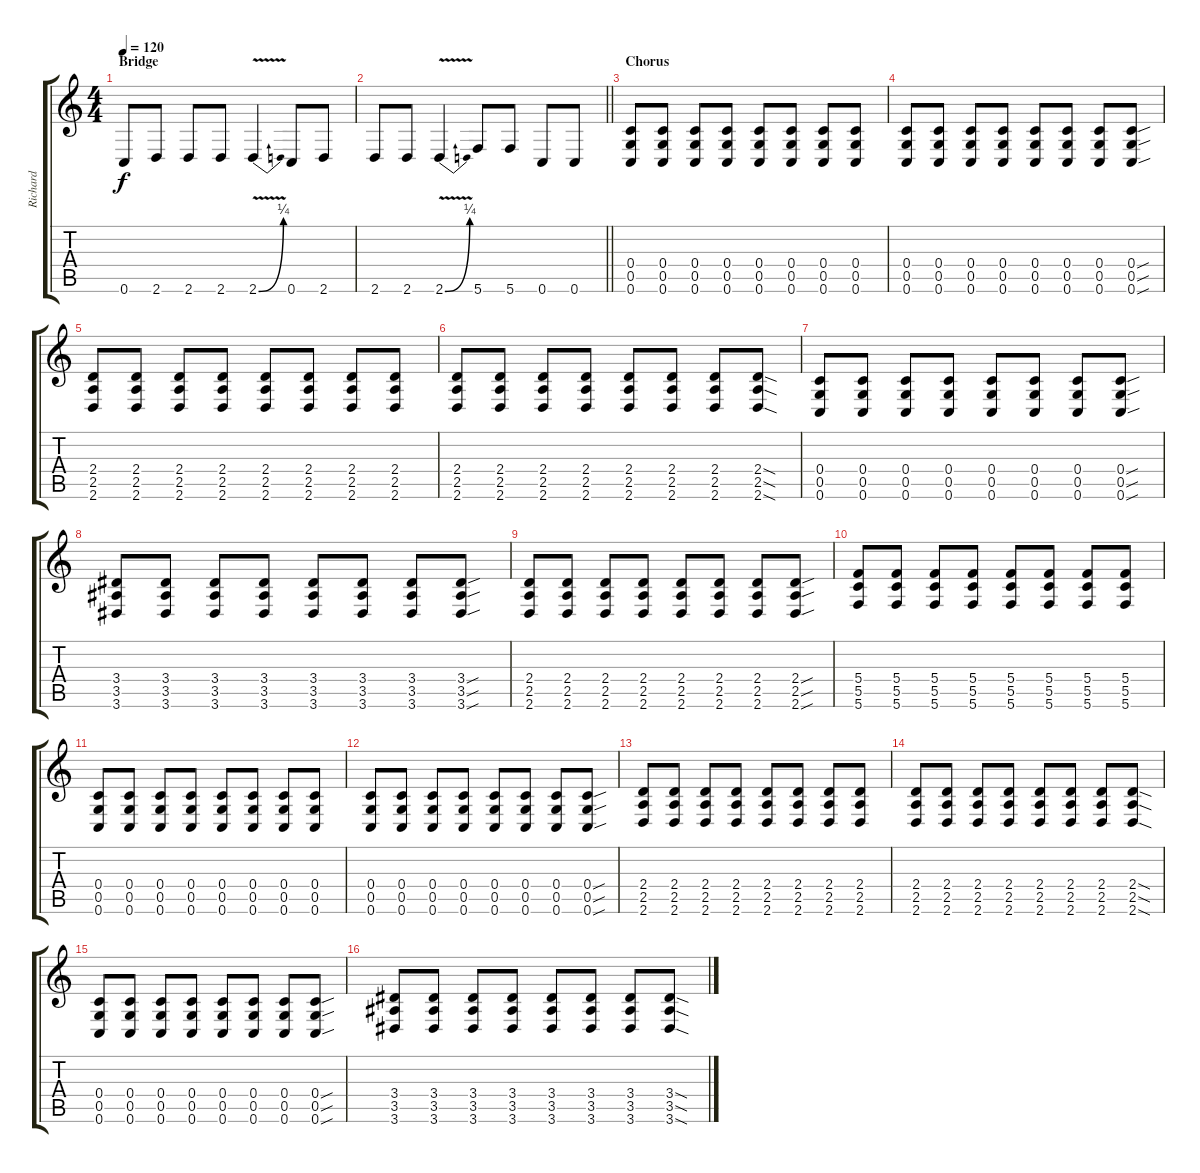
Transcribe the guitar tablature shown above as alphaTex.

\track ("Richard" "Richard") {instrument distortionguitar}
\staff {score tabs}
\tuning (D4 A3 F3 C3 G2 C2) {hide}
\ts (4 4)
\section ("" "Bridge")
\tempo 120
\clef g2
\ks c
0.6.8{dy f} 2.6.8 2.6.8 2.6.8 2.6{be (bend 0 0 60 1) v}.4 0.6.8 2.6.8 |
\barLineRight lightlight
2.6.8 2.6.8 2.6{be (bend 0 0 60 1) v}.4 5.6.8 5.6.8 0.6.8 0.6.8 |
\section ("" "Chorus")
(0.4 0.5 0.6).8{instrument distortionguitar} (0.4 0.5 0.6).8 (0.4 0.5 0.6).8 (0.4 0.5 0.6).8 (0.4 0.5 0.6).8 (0.4 0.5 0.6).8 (0.4 0.5 0.6).8 (0.4 0.5 0.6).8 |
(0.4 0.5 0.6).8 (0.4 0.5 0.6).8 (0.4 0.5 0.6).8 (0.4 0.5 0.6).8 (0.4 0.5 0.6).8 (0.4 0.5 0.6).8 (0.4 0.5 0.6).8 (0.4{sou} 0.5{sou} 0.6{sou}).8 |
(2.4 2.5 2.6).8 (2.4 2.5 2.6).8 (2.4 2.5 2.6).8 (2.4 2.5 2.6).8 (2.4 2.5 2.6).8 (2.4 2.5 2.6).8 (2.4 2.5 2.6).8 (2.4 2.5 2.6).8 |
(2.4 2.5 2.6).8 (2.4 2.5 2.6).8 (2.4 2.5 2.6).8 (2.4 2.5 2.6).8 (2.4 2.5 2.6).8 (2.4 2.5 2.6).8 (2.4 2.5 2.6).8 (2.4{sod} 2.5{sod} 2.6{sod}).8 |
(0.4 0.5 0.6).8 (0.4 0.5 0.6).8 (0.4 0.5 0.6).8 (0.4 0.5 0.6).8 (0.4 0.5 0.6).8 (0.4 0.5 0.6).8 (0.4 0.5 0.6).8 (0.4{sou} 0.5{sou} 0.6{sou}).8 |
(3.4 3.5 3.6).8 (3.4 3.5 3.6).8 (3.4 3.5 3.6).8 (3.4 3.5 3.6).8 (3.4 3.5 3.6).8 (3.4 3.5 3.6).8 (3.4 3.5 3.6).8 (3.4{sou} 3.5{sou} 3.6{sou}).8 |
(2.4 2.5 2.6).8 (2.4 2.5 2.6).8 (2.4 2.5 2.6).8 (2.4 2.5 2.6).8 (2.4 2.5 2.6).8 (2.4 2.5 2.6).8 (2.4 2.5 2.6).8 (2.4{sou} 2.5{sou} 2.6{sou}).8 |
(5.4 5.5 5.6).8 (5.4 5.5 5.6).8 (5.4 5.5 5.6).8 (5.4 5.5 5.6).8 (5.4 5.5 5.6).8 (5.4 5.5 5.6).8 (5.4 5.5 5.6).8 (5.4 5.5 5.6).8 |
(0.4 0.5 0.6).8{instrument distortionguitar} (0.4 0.5 0.6).8 (0.4 0.5 0.6).8 (0.4 0.5 0.6).8 (0.4 0.5 0.6).8 (0.4 0.5 0.6).8 (0.4 0.5 0.6).8 (0.4 0.5 0.6).8 |
(0.4 0.5 0.6).8 (0.4 0.5 0.6).8 (0.4 0.5 0.6).8 (0.4 0.5 0.6).8 (0.4 0.5 0.6).8 (0.4 0.5 0.6).8 (0.4 0.5 0.6).8 (0.4{sou} 0.5{sou} 0.6{sou}).8 |
(2.4 2.5 2.6).8 (2.4 2.5 2.6).8 (2.4 2.5 2.6).8 (2.4 2.5 2.6).8 (2.4 2.5 2.6).8 (2.4 2.5 2.6).8 (2.4 2.5 2.6).8 (2.4 2.5 2.6).8 |
(2.4 2.5 2.6).8 (2.4 2.5 2.6).8 (2.4 2.5 2.6).8 (2.4 2.5 2.6).8 (2.4 2.5 2.6).8 (2.4 2.5 2.6).8 (2.4 2.5 2.6).8 (2.4{sod} 2.5{sod} 2.6{sod}).8 |
(0.4 0.5 0.6).8 (0.4 0.5 0.6).8 (0.4 0.5 0.6).8 (0.4 0.5 0.6).8 (0.4 0.5 0.6).8 (0.4 0.5 0.6).8 (0.4 0.5 0.6).8 (0.4{sou} 0.5{sou} 0.6{sou}).8 |
(3.4 3.5 3.6).8 (3.4 3.5 3.6).8 (3.4 3.5 3.6).8 (3.4 3.5 3.6).8 (3.4 3.5 3.6).8 (3.4 3.5 3.6).8 (3.4 3.5 3.6).8 (3.4{sod} 3.5{sod} 3.6{sod}).8
